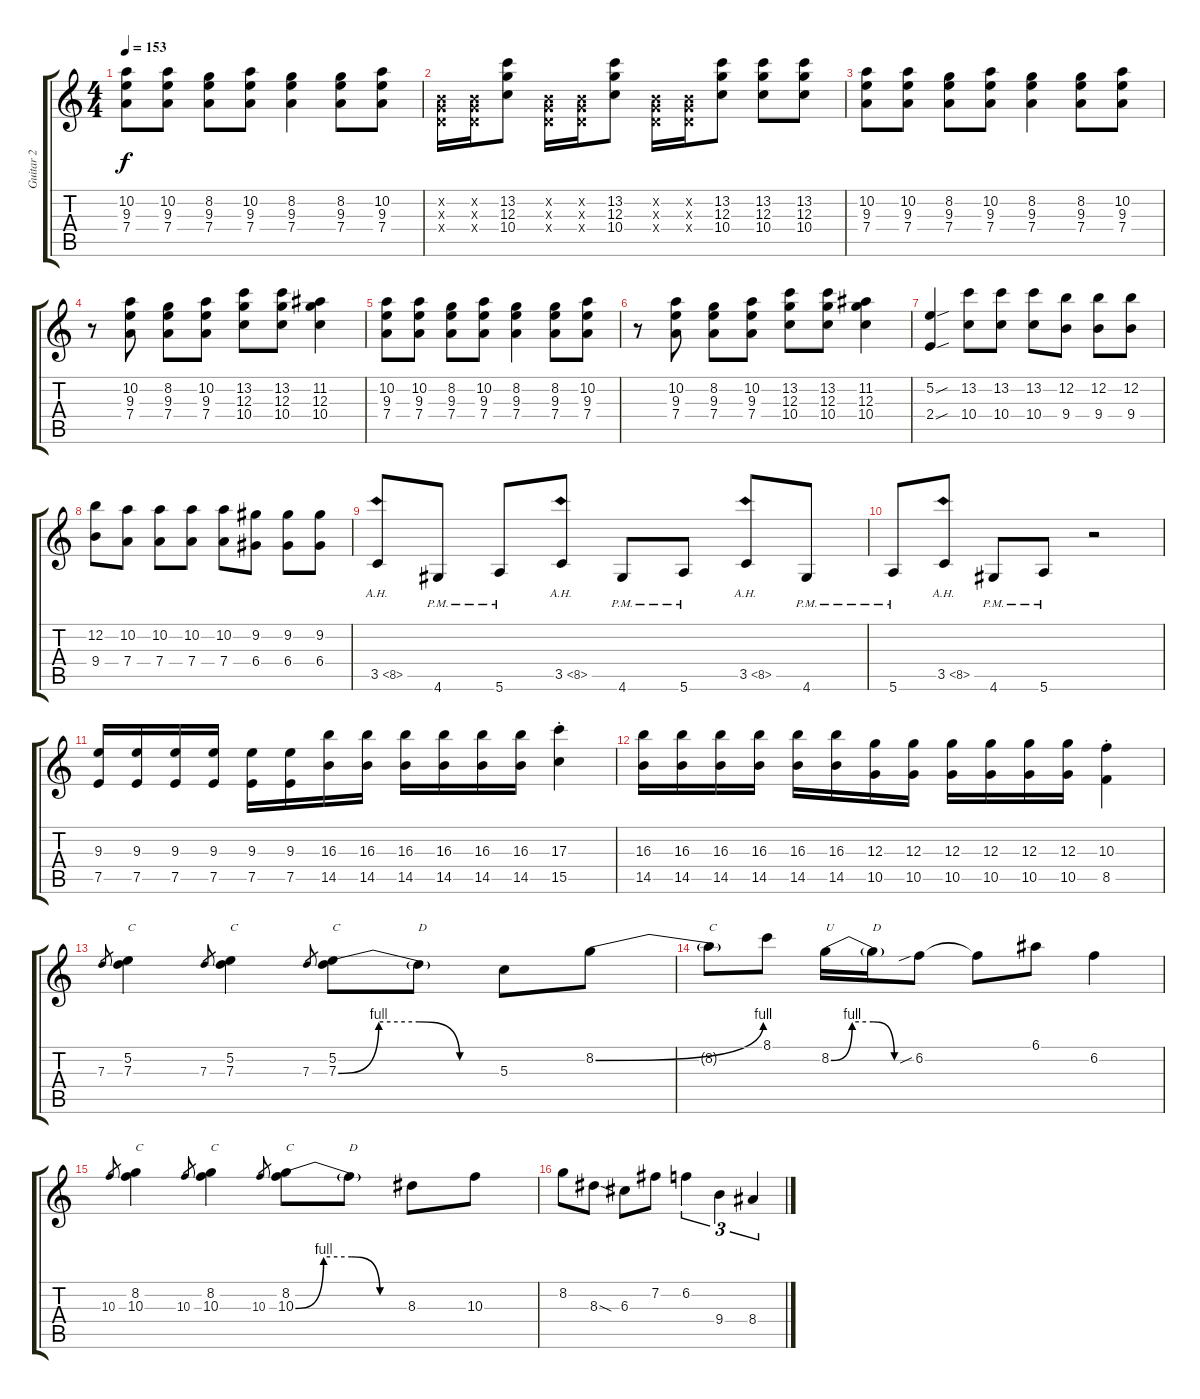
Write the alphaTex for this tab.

\track ("Guitar 2" "Guitar 2") {instrument distortionguitar}
\staff {score tabs}
\tuning (E4 B3 G3 D3 A2 E2) {hide}
\ts (4 4)
\tempo 153
\clef g2
\ks c
(10.2 9.3 7.4).8{dy f} (10.2 9.3 7.4).8 (8.2 9.3 7.4).8 (10.2 9.3 7.4).8 (8.2 9.3 7.4).4 (8.2 9.3 7.4).8 (10.2 9.3 7.4).8 |
(0.2{x} 0.3{x} 0.4{x}).16 (0.2{x} 0.3{x} 0.4{x}).16 (13.2 12.3 10.4).8 (0.2{x} 0.3{x} 0.4{x}).16 (0.2{x} 0.3{x} 0.4{x}).16 (13.2 12.3 10.4).8 (0.2{x} 0.3{x} 0.4{x}).16 (0.2{x} 0.3{x} 0.4{x}).16 (13.2 12.3 10.4).8 (13.2 12.3 10.4).8 (13.2 12.3 10.4).8 |
(10.2 9.3 7.4).8 (10.2 9.3 7.4).8 (8.2 9.3 7.4).8 (10.2 9.3 7.4).8 (8.2 9.3 7.4).4 (8.2 9.3 7.4).8 (10.2 9.3 7.4).8 |
r.8 (10.2 9.3 7.4).8 (8.2 9.3 7.4).8 (10.2 9.3 7.4).8 (13.2 12.3 10.4).8 (13.2 12.3 10.4).8 (11.2 12.3 10.4).4 |
(10.2 9.3 7.4).8 (10.2 9.3 7.4).8 (8.2 9.3 7.4).8 (10.2 9.3 7.4).8 (8.2 9.3 7.4).4 (8.2 9.3 7.4).8 (10.2 9.3 7.4).8 |
r.8 (10.2 9.3 7.4).8 (8.2 9.3 7.4).8 (10.2 9.3 7.4).8 (13.2 12.3 10.4).8 (13.2 12.3 10.4).8 (11.2 12.3 10.4).4 |
(5.2{sou} 2.4{sou}).4 (13.2 10.4).8 (13.2 10.4).8 (13.2 10.4).8 (12.2 9.4).8 (12.2 9.4).8 (12.2 9.4).8 |
(12.2 9.4).8 (10.2 7.4).8 (10.2 7.4).8 (10.2 7.4).8 (10.2 7.4).8 (9.2 6.4).8 (9.2 6.4).8 (9.2 6.4).8 |
3.5{ah 5}.8 4.6{pm}.8 5.6{pm}.8 3.5{ah 5}.8 4.6{pm}.8 5.6{pm}.8 3.5{ah 5}.8 4.6{pm}.8 |
5.6{pm}.8 3.5{ah 5}.8 4.6{pm}.8 5.6{pm}.8 r.2 |
(9.3 7.5).16{volume 14} (9.3 7.5).16 (9.3 7.5).16 (9.3 7.5).16 (9.3 7.5).16 (9.3 7.5).16 (16.3 14.5).16 (16.3 14.5).16 (16.3 14.5).16 (16.3 14.5).16 (16.3 14.5).16 (16.3 14.5).16 (17.3{st} 15.5{st}).4 |
(16.3 14.5).16 (16.3 14.5).16 (16.3 14.5).16 (16.3 14.5).16 (16.3 14.5).16 (16.3 14.5).16 (12.3 10.5).16 (12.3 10.5).16 (12.3 10.5).16 (12.3 10.5).16 (12.3 10.5).16 (12.3 10.5).16 (10.3{st} 8.5{st}).4 |
7.3.8{gr} (5.2 7.3).4{txt "C"} 7.3.8{gr} (5.2 7.3).4{txt "C"} 7.3.8{gr} (5.2 7.3{be (custom 0 0 15 4 30 4 45 0 60 0)}).8{txt "C"} 7.3{t}.8{txt "D"} 5.3.8 8.2{be (bend 0 0 60 4)}.8 |
8.2{t}.8{txt "C"} 8.1.8 8.2{be (custom 0 0 15 4 30 4 45 0 60 0)}.16{txt "U"} 8.2{t}.16{txt "D"} 6.2{sib}.8 6.2{t}.8 6.1.8 6.2.4 |
10.3.8{gr} (8.2 10.3).4{txt "C"} 10.3.8{gr} (8.2 10.3).4{txt "C"} 10.3.8{gr} (8.2 10.3{be (custom 0 0 15 4 30 4 45 0 60 0)}).8{txt "C"} 10.3{t}.8{txt "D"} 8.3.8 10.3.8 |
8.2.8 8.3{sod}.8 6.3.8 7.2.8 6.2.4{tu (3 2)} 9.4.4{tu (3 2)} 8.4.4{tu (3 2)}
